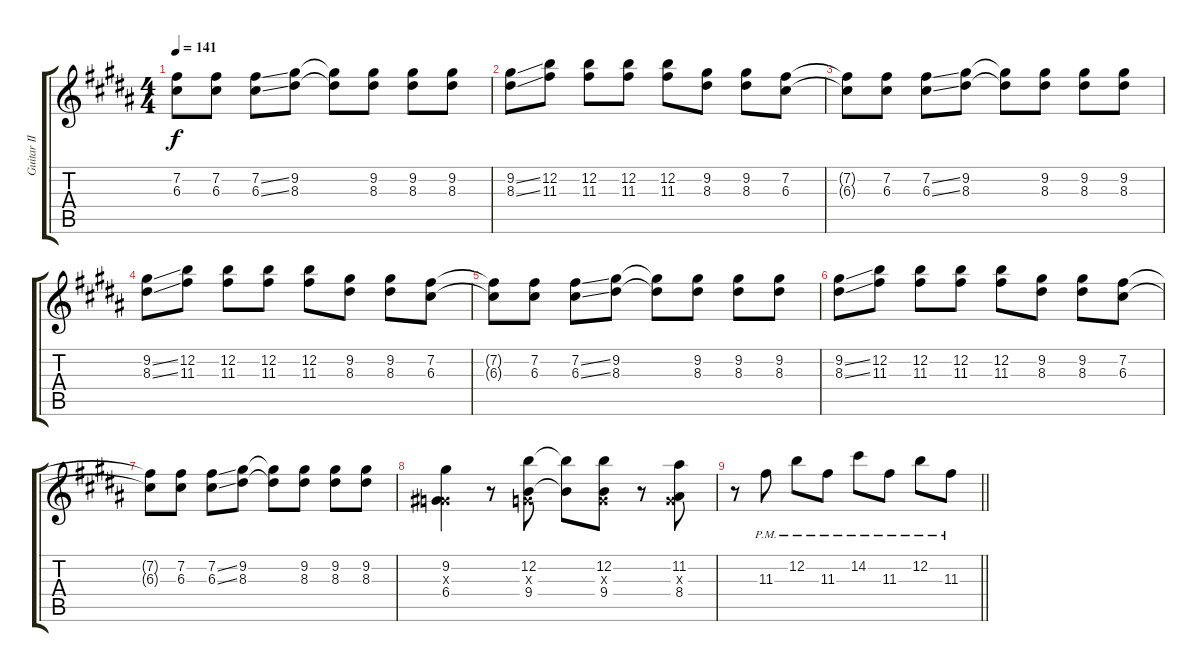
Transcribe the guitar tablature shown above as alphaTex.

\track ("Guitar II - Kita" "Guitar II ") {instrument electricguitarjazz}
\staff {score tabs}
\tuning (E4 B3 G3 D3 A2 E2) {hide}
\ts (4 4)
\tempo 141
\clef g2
\ks b
(7.2{t} 6.3{t}).8{dy f} (7.2 6.3).8 (7.2{ss} 6.3{ss}).8 (9.2 8.3).8 (9.2{t} 8.3{t}).8 (9.2 8.3).8 (9.2 8.3).8 (9.2 8.3).8 |
(9.2{ss} 8.3{ss}).8 (12.2 11.3).8 (12.2 11.3).8 (12.2 11.3).8 (12.2 11.3).8 (9.2 8.3).8 (9.2 8.3).8 (7.2 6.3).8 |
(7.2{t} 6.3{t}).8 (7.2 6.3).8 (7.2{ss} 6.3{ss}).8 (9.2 8.3).8 (9.2{t} 8.3{t}).8 (9.2 8.3).8 (9.2 8.3).8 (9.2 8.3).8 |
(9.2{ss} 8.3{ss}).8 (12.2 11.3).8 (12.2 11.3).8 (12.2 11.3).8 (12.2 11.3).8 (9.2 8.3).8 (9.2 8.3).8 (7.2 6.3).8 |
(7.2{t} 6.3{t}).8 (7.2 6.3).8 (7.2{ss} 6.3{ss}).8 (9.2 8.3).8 (9.2{t} 8.3{t}).8 (9.2 8.3).8 (9.2 8.3).8 (9.2 8.3).8 |
(9.2{ss} 8.3{ss}).8 (12.2 11.3).8 (12.2 11.3).8 (12.2 11.3).8 (12.2 11.3).8 (9.2 8.3).8 (9.2 8.3).8 (7.2 6.3).8 |
(7.2{t} 6.3{t}).8 (7.2 6.3).8 (7.2{ss} 6.3{ss}).8 (9.2 8.3).8 (9.2{t} 8.3{t}).8 (9.2 8.3).8 (9.2 8.3).8 (9.2 8.3).8 |
(9.2 0.3{x} 6.4).4 r.8 (12.2 0.3{x} 9.4).8 (12.2{t} 9.4{t}).8 (12.2 0.3{x} 9.4).8 r.8 (11.2 0.3{x} 8.4).8 |
\barLineRight lightlight
r.8 11.3{pm}.8 12.2{pm}.8 11.3{pm}.8 14.2{pm}.8 11.3{pm}.8 12.2{pm}.8 11.3{pm}.8
